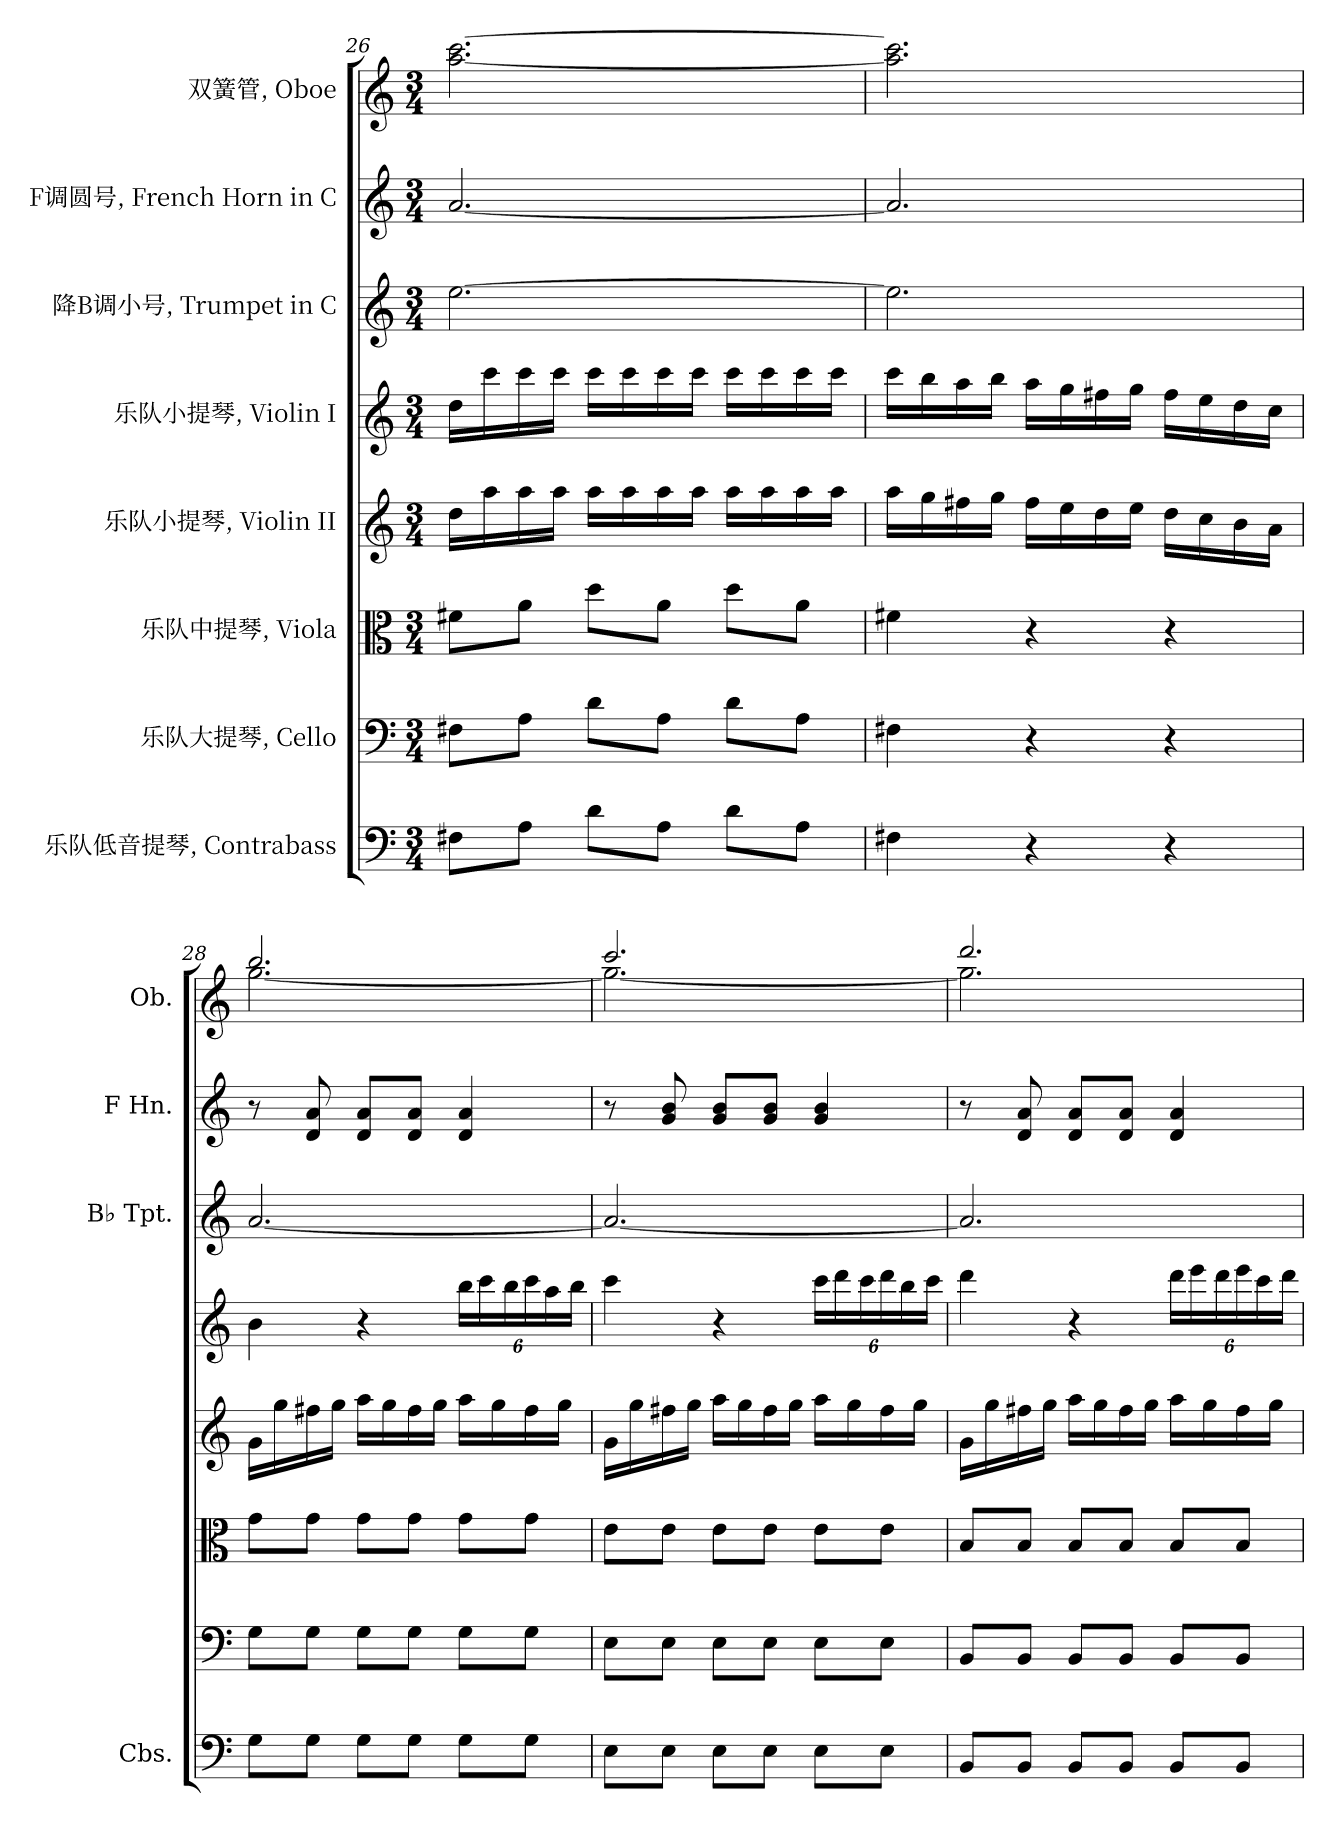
**kern	**kern	**kern	**kern	**kern	**kern	**kern	**kern
*part8	*part7	*part6	*part5	*part4	*part3	*part2	*part1
*staff8	*staff7	*staff6	*staff5	*staff4	*staff3	*staff2	*staff1
*I"乐队低音提琴, Contrabass	*I"乐队大提琴, Cello	*I"乐队中提琴, Viola	*I"乐队小提琴, Violin II	*I"乐队小提琴, Violin I	*I"降B调小号, Trumpet in C	*I"F调圆号, French Horn in C	*I"双簧管, Oboe
*I'Cbs.	*	*	*	*	*I'B♭ Tpt.	*I'F Hn.	*I'Ob.
!!LO:PB:g=z
*clefF4	*clefF4	*clefC3	*clefG2	*clefG2	*clefG2	*clefG2	*clefG2
*ITrd7c12	*	*	*	*	*ITrd1c2	*ITrd4c7	*
*k[]	*k[]	*k[]	*k[]	*k[]	*k[b-e-]	*k[b-]	*k[]
*M3/4	*M3/4	*M3/4	*M3/4	*M3/4	*M3/4	*M3/4	*M3/4
=26	=26	=26	=26	=26	=26	=26	=26
8FF#X\L	8F#X\L	8f#X\L	16dd\LL	16dd\LL	[2.dd\	[2.d/	[2.aa\ [2.ccc\
.	.	.	16aa\	16ccc\	.	.	.
8AA\J	8A\J	8a\J	16aa\	16ccc\	.	.	.
.	.	.	16aa\JJ	16ccc\JJ	.	.	.
8D\L	8d\L	8dd\L	16aa\LL	16ccc\LL	.	.	.
.	.	.	16aa\	16ccc\	.	.	.
8AA\J	8A\J	8a\J	16aa\	16ccc\	.	.	.
.	.	.	16aa\JJ	16ccc\JJ	.	.	.
8D\L	8d\L	8dd\L	16aa\LL	16ccc\LL	.	.	.
.	.	.	16aa\	16ccc\	.	.	.
8AA\J	8A\J	8a\J	16aa\	16ccc\	.	.	.
.	.	.	16aa\JJ	16ccc\JJ	.	.	.
=27	=27	=27	=27	=27	=27	=27	=27
4FF#X\	4F#X\	4f#X\	16aa\LL	16ccc\LL	2.dd\]	2.d/]	2.aa\] 2.ccc\]
.	.	.	16gg\	16bb\	.	.	.
.	.	.	16ff#X\	16aa\	.	.	.
.	.	.	16gg\JJ	16bb\JJ	.	.	.
4r	4r	4r	16ff#\LL	16aa\LL	.	.	.
.	.	.	16ee\	16gg\	.	.	.
.	.	.	16dd\	16ff#X\	.	.	.
.	.	.	16ee\JJ	16gg\JJ	.	.	.
4r	4r	4r	16dd\LL	16ff#\LL	.	.	.
.	.	.	16cc\	16ee\	.	.	.
.	.	.	16b\	16dd\	.	.	.
.	.	.	16a\JJ	16cc\JJ	.	.	.
!!LO:PB:g=z
=28	=28	=28	=28	=28	=28	=28	=28
*	*	*	*	*	*	*	*^
8GG\L	8G\L	8g\L	16g\LL	4b\	[2.g/	8r	2.bb/	[2.gg\
.	.	.	16gg\	.	.	.	.	.
8GG\J	8G\J	8g\J	16ff#X\	.	.	8G/ 8d/	.	.
.	.	.	16gg\JJ	.	.	.	.	.
8GG\L	8G\L	8g\L	16aa\LL	4r	.	8G/ 8d/L	.	.
.	.	.	16gg\	.	.	.	.	.
8GG\J	8G\J	8g\J	16ff#\	.	.	8G/ 8d/J	.	.
.	.	.	16gg\JJ	.	.	.	.	.
*	*	*	*	*Xbrackettup	*	*	*	*
8GG\L	8G\L	8g\L	16aa\LL	24bb\LL	.	4G/ 4d/	.	.
.	.	.	.	24ccc\	.	.	.	.
.	.	.	16gg\	.	.	.	.	.
.	.	.	.	24bb\	.	.	.	.
8GG\J	8G\J	8g\J	16ff#\	24ccc\	.	.	.	.
.	.	.	.	24aa\	.	.	.	.
.	.	.	16gg\JJ	.	.	.	.	.
.	.	.	.	24bb\JJ	.	.	.	.
=29	=29	=29	=29	=29	=29	=29	=29	=29
8EE\L	8E\L	8e\L	16g\LL	4ccc\	2.g/_	8r	2.ccc/	2.gg\_
.	.	.	16gg\	.	.	.	.	.
8EE\J	8E\J	8e\J	16ff#X\	.	.	8c/ 8e/	.	.
.	.	.	16gg\JJ	.	.	.	.	.
8EE\L	8E\L	8e\L	16aa\LL	4r	.	8c/ 8e/L	.	.
.	.	.	16gg\	.	.	.	.	.
8EE\J	8E\J	8e\J	16ff#\	.	.	8c/ 8e/J	.	.
.	.	.	16gg\JJ	.	.	.	.	.
8EE\L	8E\L	8e\L	16aa\LL	24ccc\LL	.	4c/ 4e/	.	.
.	.	.	.	24ddd\	.	.	.	.
.	.	.	16gg\	.	.	.	.	.
.	.	.	.	24ccc\	.	.	.	.
8EE\J	8E\J	8e\J	16ff#\	24ddd\	.	.	.	.
.	.	.	.	24bb\	.	.	.	.
.	.	.	16gg\JJ	.	.	.	.	.
.	.	.	.	24ccc\JJ	.	.	.	.
!!LO:PB:g=z	!!
=30	=30	=30	=30	=30	=30	=30	=30	=30
8BBB/L	8BB/L	8B/L	16g\LL	4ddd\	2.g/]	8r	2.ddd/	2.gg\]
.	.	.	16gg\	.	.	.	.	.
8BBB/J	8BB/J	8B/J	16ff#X\	.	.	8G/ 8d/	.	.
.	.	.	16gg\JJ	.	.	.	.	.
8BBB/L	8BB/L	8B/L	16aa\LL	4r	.	8G/ 8d/L	.	.
.	.	.	16gg\	.	.	.	.	.
8BBB/J	8BB/J	8B/J	16ff#\	.	.	8G/ 8d/J	.	.
.	.	.	16gg\JJ	.	.	.	.	.
8BBB/L	8BB/L	8B/L	16aa\LL	24ddd\LL	.	4G/ 4d/	.	.
.	.	.	.	24eee\	.	.	.	.
.	.	.	16gg\	.	.	.	.	.
.	.	.	.	24ddd\	.	.	.	.
8BBB/J	8BB/J	8B/J	16ff#\	24eee\	.	.	.	.
.	.	.	.	24ccc\	.	.	.	.
.	.	.	16gg\JJ	.	.	.	.	.
.	.	.	.	24ddd\JJ	.	.	.	.
*	*	*	*	*	*	*	*v	*v
=	=	=	=	=	=	=	=
*-	*-	*-	*-	*-	*-	*-	*-
